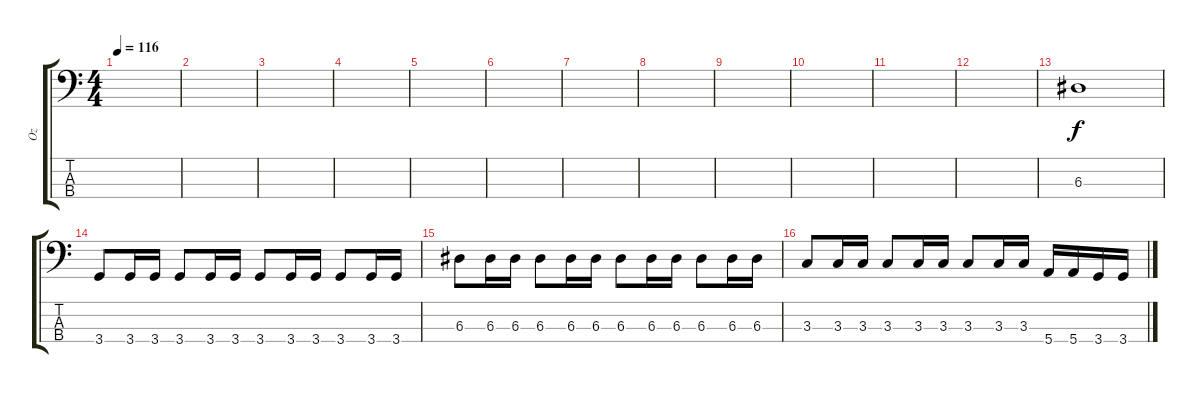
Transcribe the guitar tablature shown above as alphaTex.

\track ("Oz" "Oz") {instrument electricbasspick}
\staff {score tabs}
\tuning (G2 D2 A1 E1) {hide}
\ts (4 4)
\tempo 116
\clef f4
\ks c
|
|
|
|
|
|
|
|
|
|
|
|
6.3.1 |
3.4.8 3.4.16 3.4.16 3.4.8 3.4.16 3.4.16 3.4.8 3.4.16 3.4.16 3.4.8 3.4.16 3.4.16 |
6.3.8 6.3.16 6.3.16 6.3.8 6.3.16 6.3.16 6.3.8 6.3.16 6.3.16 6.3.8 6.3.16 6.3.16 |
3.3.8 3.3.16 3.3.16 3.3.8 3.3.16 3.3.16 3.3.8 3.3.16 3.3.16 5.4.16 5.4.16 3.4.16 3.4.16
